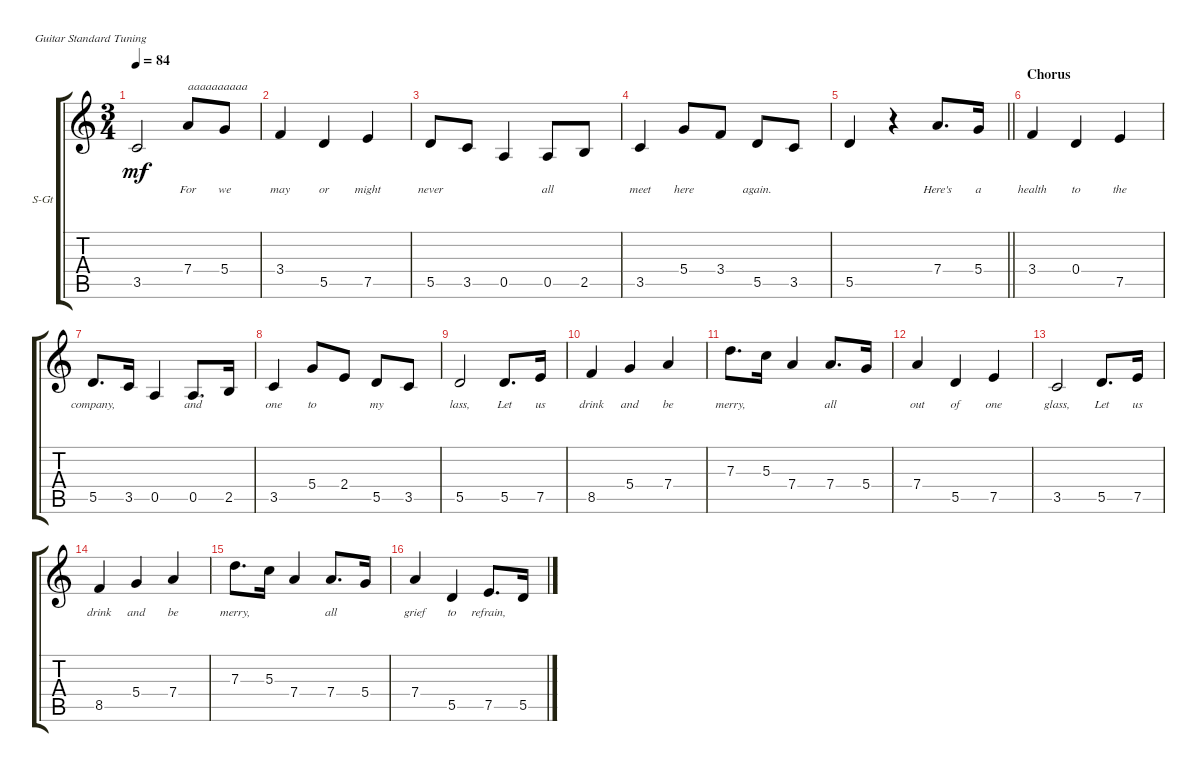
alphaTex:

\defaultSystemsLayout 4
\bracketExtendMode groupsimilarinstruments
\firstSystemTrackNameOrientation horizontal
\otherSystemsTrackNameOrientation horizontal
\track ("Voice" "S-Gt") {instrument acousticguitarsteel}
\staff {score tabs}
\tuning (E4 B3 G3 D3 A2 E2)
\ts (3 4)
\tempo 84
\clef g2
\scale
0.262539
\ks c
3.5.2{dy mf} 7.4.8{txt "aaaaaaaaaa" lyrics (0 "For") lyrics (1 "") lyrics (2 "") lyrics (3 "") lyrics (4 "")} 5.4.8{lyrics (0 "we") lyrics (1 "") lyrics (2 "") lyrics (3 "") lyrics (4 "")} |
\scale
0.229172 3.4.4{lyrics (0 "may") lyrics (1 "") lyrics (2 "") lyrics (3 "") lyrics (4 "")} 5.5.4{lyrics (0 "or") lyrics (1 "") lyrics (2 "") lyrics (3 "") lyrics (4 "")} 7.5.4{lyrics (0 "might") lyrics (1 "") lyrics (2 "") lyrics (3 "") lyrics (4 "")} |
\scale
0.244068 5.5.8{lyrics (0 "never") lyrics (1 "") lyrics (2 "") lyrics (3 "") lyrics (4 "")} 3.5.8{lyrics (0 "") lyrics (1 "") lyrics (2 "") lyrics (3 "") lyrics (4 "")} 0.5.4{lyrics (0 "") lyrics (1 "") lyrics (2 "") lyrics (3 "") lyrics (4 "")} 0.5.8{lyrics (0 "all") lyrics (1 "") lyrics (2 "") lyrics (3 "") lyrics (4 "")} 2.5.8{lyrics (0 "") lyrics (1 "") lyrics (2 "") lyrics (3 "") lyrics (4 "")} |
\scale
0.26423 3.5.4{lyrics (0 "meet") lyrics (1 "") lyrics (2 "") lyrics (3 "") lyrics (4 "")} 5.4.8{lyrics (0 "here") lyrics (1 "") lyrics (2 "") lyrics (3 "") lyrics (4 "")} 3.4.8{lyrics (0 "") lyrics (1 "") lyrics (2 "") lyrics (3 "") lyrics (4 "")} 5.5.8{lyrics (0 "again.") lyrics (1 "") lyrics (2 "") lyrics (3 "") lyrics (4 "")} 3.5.8{lyrics (0 "") lyrics (1 "") lyrics (2 "") lyrics (3 "") lyrics (4 "")} |
\scale
0.327592
\barLineRight lightlight
5.5.4{lyrics (0 "") lyrics (1 "") lyrics (2 "") lyrics (3 "") lyrics (4 "")} r.4 7.4.8{d lyrics (0 "Here's") lyrics (1 "") lyrics (2 "") lyrics (3 "") lyrics (4 "")} 5.4.16{lyrics (0 "a") lyrics (1 "") lyrics (2 "") lyrics (3 "") lyrics (4 "")} |
\section ("" "Chorus")
\scale
0.257937 3.4.4{lyrics (0 "health") lyrics (1 "") lyrics (2 "") lyrics (3 "") lyrics (4 "")} 0.4.4{lyrics (0 "to") lyrics (1 "") lyrics (2 "") lyrics (3 "") lyrics (4 "")} 7.5.4{lyrics (0 "the") lyrics (1 "") lyrics (2 "") lyrics (3 "") lyrics (4 "")} |
\scale
0.215987 5.5.8{d lyrics (0 "company,") lyrics (1 "") lyrics (2 "") lyrics (3 "") lyrics (4 "")} 3.5.16{lyrics (0 "") lyrics (1 "") lyrics (2 "") lyrics (3 "") lyrics (4 "")} 0.5.4{lyrics (0 "") lyrics (1 "") lyrics (2 "") lyrics (3 "") lyrics (4 "")} 0.5.8{d lyrics (0 "and") lyrics (1 "") lyrics (2 "") lyrics (3 "") lyrics (4 "")} 2.5.16{lyrics (0 "") lyrics (1 "") lyrics (2 "") lyrics (3 "") lyrics (4 "")} |
\scale
0.199094 3.5.4{lyrics (0 "one") lyrics (1 "") lyrics (2 "") lyrics (3 "") lyrics (4 "")} 5.4.8{lyrics (0 "to") lyrics (1 "") lyrics (2 "") lyrics (3 "") lyrics (4 "")} 2.4.8{lyrics (0 "") lyrics (1 "") lyrics (2 "") lyrics (3 "") lyrics (4 "")} 5.5.8{lyrics (0 "my") lyrics (1 "") lyrics (2 "") lyrics (3 "") lyrics (4 "")} 3.5.8{lyrics (0 "") lyrics (1 "") lyrics (2 "") lyrics (3 "") lyrics (4 "")} |
\scale
0.270562 5.5.2{lyrics (0 "lass,") lyrics (1 "") lyrics (2 "") lyrics (3 "") lyrics (4 "")} 5.5.8{d lyrics (0 "Let") lyrics (1 "") lyrics (2 "") lyrics (3 "") lyrics (4 "")} 7.5.16{lyrics (0 "us") lyrics (1 "") lyrics (2 "") lyrics (3 "") lyrics (4 "")} |
\scale
0.255365 8.5.4{lyrics (0 "drink") lyrics (1 "") lyrics (2 "") lyrics (3 "") lyrics (4 "")} 5.4.4{lyrics (0 "and") lyrics (1 "") lyrics (2 "") lyrics (3 "") lyrics (4 "")} 7.4.4{lyrics (0 "be") lyrics (1 "") lyrics (2 "") lyrics (3 "") lyrics (4 "")} |
\scale
0.257442 7.3.8{d lyrics (0 "merry,") lyrics (1 "") lyrics (2 "") lyrics (3 "") lyrics (4 "")} 5.3.16{lyrics (0 "") lyrics (1 "") lyrics (2 "") lyrics (3 "") lyrics (4 "")} 7.4.4{lyrics (0 "") lyrics (1 "") lyrics (2 "") lyrics (3 "") lyrics (4 "")} 7.4.8{d lyrics (0 "all") lyrics (1 "") lyrics (2 "") lyrics (3 "") lyrics (4 "")} 5.4.16{lyrics (0 "") lyrics (1 "") lyrics (2 "") lyrics (3 "") lyrics (4 "")} |
\scale
0.216637 7.4.4{lyrics (0 "out") lyrics (1 "") lyrics (2 "") lyrics (3 "") lyrics (4 "")} 5.5.4{lyrics (0 "of") lyrics (1 "") lyrics (2 "") lyrics (3 "") lyrics (4 "")} 7.5.4{lyrics (0 "one") lyrics (1 "") lyrics (2 "") lyrics (3 "") lyrics (4 "")} |
\scale
0.272769 3.5.2{lyrics (0 "glass,") lyrics (1 "") lyrics (2 "") lyrics (3 "") lyrics (4 "")} 5.5.8{d lyrics (0 "Let") lyrics (1 "") lyrics (2 "") lyrics (3 "") lyrics (4 "")} 7.5.16{lyrics (0 "us") lyrics (1 "") lyrics (2 "") lyrics (3 "") lyrics (4 "")} |
\scale
0.236841 8.5.4{lyrics (0 "drink") lyrics (1 "") lyrics (2 "") lyrics (3 "") lyrics (4 "")} 5.4.4{lyrics (0 "and") lyrics (1 "") lyrics (2 "") lyrics (3 "") lyrics (4 "")} 7.4.4{lyrics (0 "be") lyrics (1 "") lyrics (2 "") lyrics (3 "") lyrics (4 "")} |
\scale
0.258612 7.3.8{d lyrics (0 "merry,") lyrics (1 "") lyrics (2 "") lyrics (3 "") lyrics (4 "")} 5.3.16{lyrics (0 "") lyrics (1 "") lyrics (2 "") lyrics (3 "") lyrics (4 "")} 7.4.4{lyrics (0 "") lyrics (1 "") lyrics (2 "") lyrics (3 "") lyrics (4 "")} 7.4.8{d lyrics (0 "all") lyrics (1 "") lyrics (2 "") lyrics (3 "") lyrics (4 "")} 5.4.16{lyrics (0 "") lyrics (1 "") lyrics (2 "") lyrics (3 "") lyrics (4 "")} |
\scale
0.231875 7.4.4{lyrics (0 "grief") lyrics (1 "") lyrics (2 "") lyrics (3 "") lyrics (4 "")} 5.5.4{lyrics (0 "to") lyrics (1 "") lyrics (2 "") lyrics (3 "") lyrics (4 "")} 7.5.8{d lyrics (0 "refrain,") lyrics (1 "") lyrics (2 "") lyrics (3 "") lyrics (4 "")} 5.5.16{lyrics (0 "") lyrics (1 "") lyrics (2 "") lyrics (3 "") lyrics (4 "")}
